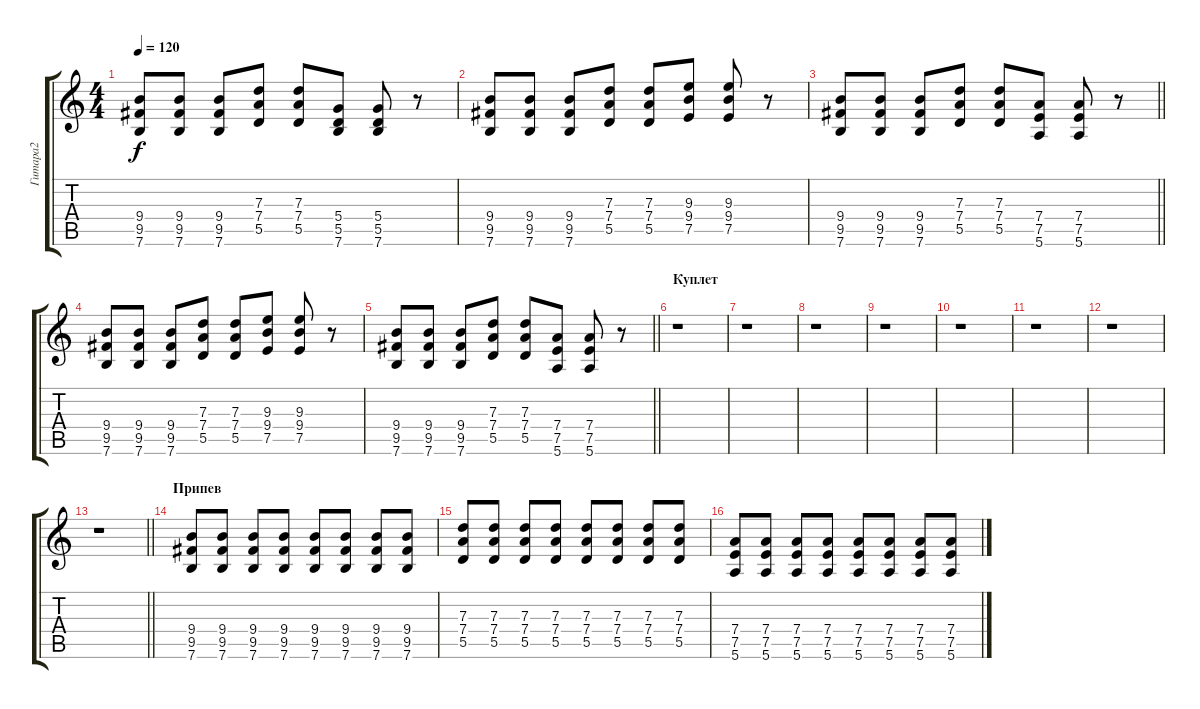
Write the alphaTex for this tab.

\track ("Гитара2" "Гитара2") {instrument acousticguitarsteel}
\staff {score tabs}
\tuning (E4 B3 G3 D3 A2 E2) {hide}
\ts (4 4)
\tempo 120
\clef g2
\ks c
(9.4 9.5 7.6).8{dy f} (9.4 9.5 7.6).8 (9.4 9.5 7.6).8 (7.3 7.4 5.5).8 (7.3 7.4 5.5).8 (5.4 5.5 7.6).8 (5.4 5.5 7.6).8 r.8 |
(9.4 9.5 7.6).8 (9.4 9.5 7.6).8 (9.4 9.5 7.6).8 (7.3 7.4 5.5).8 (7.3 7.4 5.5).8 (9.3 9.4 7.5).8 (9.3 9.4 7.5).8 r.8 |
\barLineRight lightlight
(9.4 9.5 7.6).8 (9.4 9.5 7.6).8 (9.4 9.5 7.6).8 (7.3 7.4 5.5).8 (7.3 7.4 5.5).8 (7.4 7.5 5.6).8 (7.4 7.5 5.6).8 r.8 |
(9.4 9.5 7.6).8 (9.4 9.5 7.6).8 (9.4 9.5 7.6).8 (7.3 7.4 5.5).8 (7.3 7.4 5.5).8 (9.3 9.4 7.5).8 (9.3 9.4 7.5).8 r.8 |
\barLineRight lightlight
(9.4 9.5 7.6).8 (9.4 9.5 7.6).8 (9.4 9.5 7.6).8 (7.3 7.4 5.5).8 (7.3 7.4 5.5).8 (7.4 7.5 5.6).8 (7.4 7.5 5.6).8 r.8 |
\section ("" "Куплет")
r.1 |
r.1 |
r.1 |
r.1 |
r.1 |
r.1 |
r.1 |
\barLineRight lightlight
r.1 |
\section ("" "Припев")
(9.4 9.5 7.6).8 (9.4 9.5 7.6).8 (9.4 9.5 7.6).8 (9.4 9.5 7.6).8 (9.4 9.5 7.6).8 (9.4 9.5 7.6).8 (9.4 9.5 7.6).8 (9.4 9.5 7.6).8 |
(7.3 7.4 5.5).8 (7.3 7.4 5.5).8 (7.3 7.4 5.5).8 (7.3 7.4 5.5).8 (7.3 7.4 5.5).8 (7.3 7.4 5.5).8 (7.3 7.4 5.5).8 (7.3 7.4 5.5).8 |
(7.4 7.5 5.6).8 (7.4 7.5 5.6).8 (7.4 7.5 5.6).8 (7.4 7.5 5.6).8 (7.4 7.5 5.6).8 (7.4 7.5 5.6).8 (7.4 7.5 5.6).8 (7.4 7.5 5.6).8
